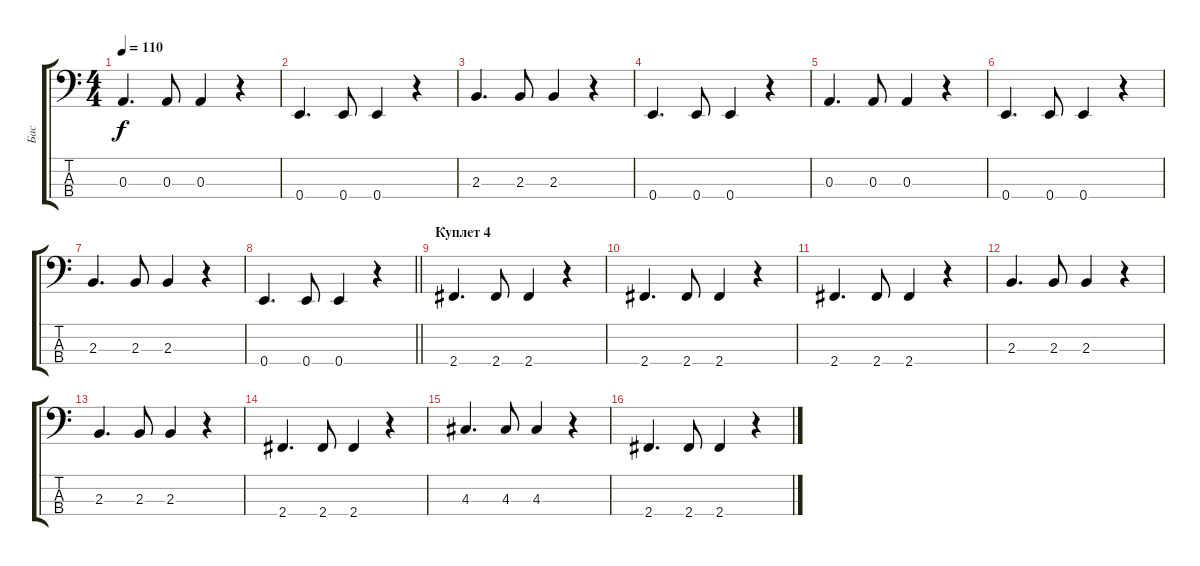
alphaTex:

\track ("Бас" "Бас") {instrument electricbasspick}
\staff {score tabs}
\tuning (G2 D2 A1 E1) {hide}
\ts (4 4)
\tempo 110
\clef f4
\ks c
0.3.4{d dy f} 0.3.8 0.3.4 r.4 |
0.4.4{d} 0.4.8 0.4.4 r.4 |
2.3.4{d} 2.3.8 2.3.4 r.4 |
0.4.4{d} 0.4.8 0.4.4 r.4 |
0.3.4{d} 0.3.8 0.3.4 r.4 |
0.4.4{d} 0.4.8 0.4.4 r.4 |
2.3.4{d} 2.3.8 2.3.4 r.4 |
\barLineRight lightlight
0.4.4{d} 0.4.8 0.4.4 r.4 |
\section ("" "Куплет 4")
2.4.4{d} 2.4.8 2.4.4 r.4 |
2.4.4{d} 2.4.8 2.4.4 r.4 |
2.4.4{d} 2.4.8 2.4.4 r.4 |
2.3.4{d} 2.3.8 2.3.4 r.4 |
2.3.4{d} 2.3.8 2.3.4 r.4 |
2.4.4{d} 2.4.8 2.4.4 r.4 |
4.3.4{d} 4.3.8 4.3.4 r.4 |
2.4.4{d} 2.4.8 2.4.4 r.4
